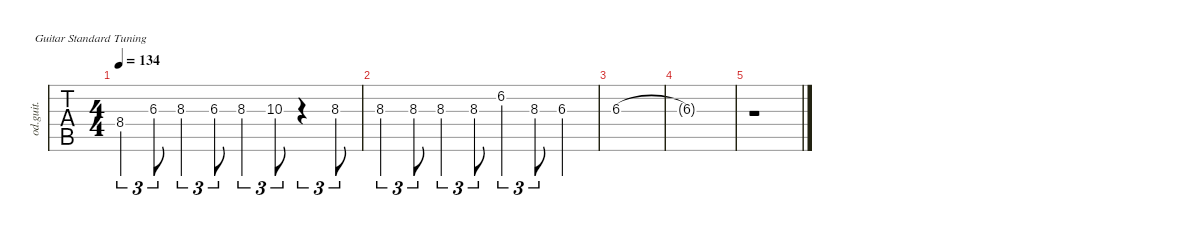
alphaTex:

\defaultSystemsLayout 4
\hideDynamics
\bracketExtendMode nobrackets
\track ("Overdriven Guitar" "od.guit.") {instrument overdrivenguitar}
\staff {tabs}
\tuning (E4 B3 G3 D3 A2 E2)
\ts (4 4)
\tempo 134
\clef g2
\ks c
8.4{acc #}.4{tu (3 2) dy mf} 6.3{acc #}.8{tu (3 2)} 8.3{acc #}.4{tu (3 2)} 6.3{acc #}.8{tu (3 2)} 8.3{acc #}.4{tu (3 2)} 10.3.8{tu (3 2)} r.4{tu (3 2)} 8.3{acc #}.8{tu (3 2)} |
8.3{acc #}.4{tu (3 2)} 8.3{acc #}.8{tu (3 2)} 8.3{acc #}.4{tu (3 2)} 8.3{acc #}.8{tu (3 2)} 6.2.4{tu (3 2)} 8.3{acc #}.8{tu (3 2)} 6.3{acc #}.4 |
6.3{acc #}.1 |
6.3{t acc #}.1 |
r.1
